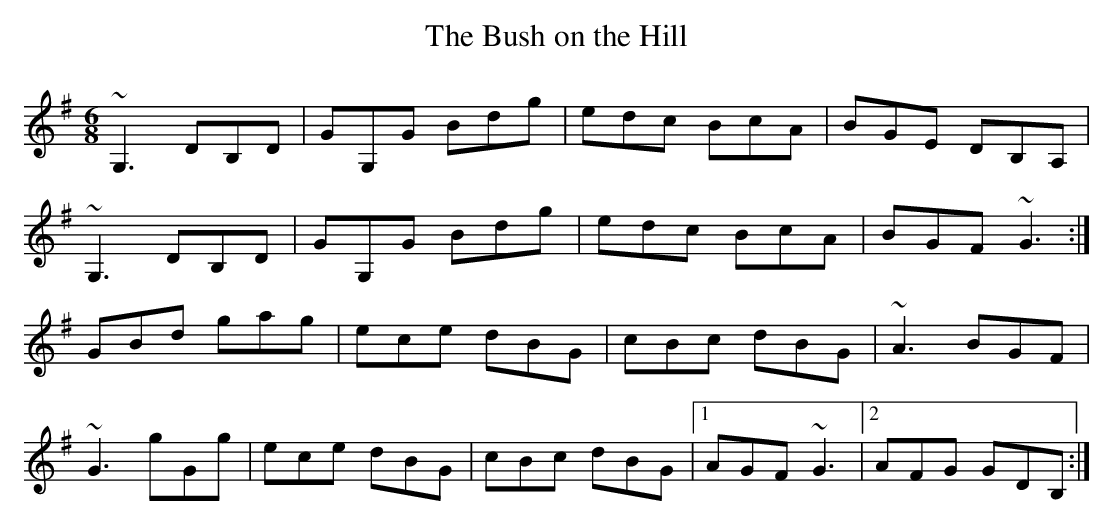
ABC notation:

X:1
T:Bush on the Hill, The
M:6/8
L:1/8
K:G
~G,3 DB,D|GG,G Bdg|edc BcA|BGE DB,A,|
!~G,3 DB,D|GG,G Bdg|edc BcA|BGF ~G3:|
!GBd gag|ece dBG|cBc dBG|~A3 BGF|
!~G3 gGg|ece dBG|cBc dBG|1AGF ~G3|2AFG GDB,:|
